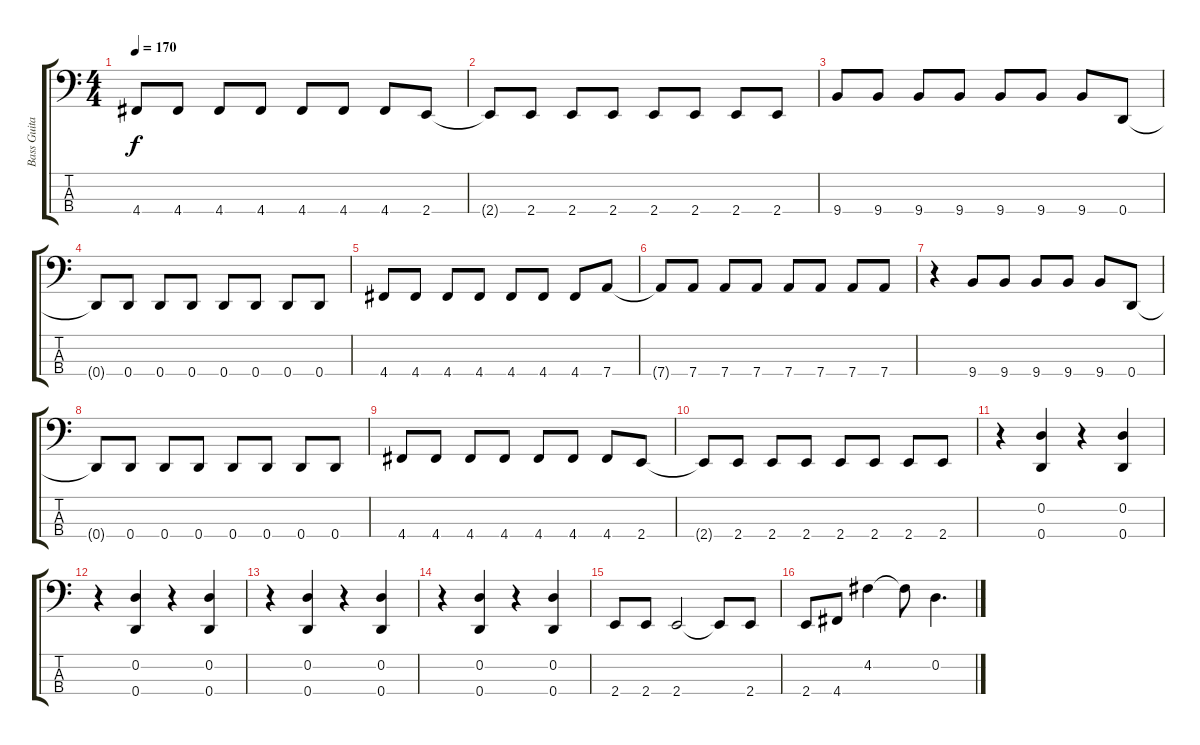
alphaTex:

\track ("Bass Guitar" "Bass Guita") {instrument electricbassfinger}
\staff {score tabs}
\tuning (G2 D2 A1 D1) {hide}
\ts (4 4)
\tempo 170
\clef f4
\ks c
4.4.8{dy f} 4.4.8 4.4.8 4.4.8 4.4.8 4.4.8 4.4.8 2.4.8 |
2.4{t}.8 2.4.8 2.4.8 2.4.8 2.4.8 2.4.8 2.4.8 2.4.8 |
9.4.8 9.4.8 9.4.8 9.4.8 9.4.8 9.4.8 9.4.8 0.4.8 |
0.4{t}.8 0.4.8 0.4.8 0.4.8 0.4.8 0.4.8 0.4.8 0.4.8 |
4.4.8 4.4.8 4.4.8 4.4.8 4.4.8 4.4.8 4.4.8 7.4.8 |
7.4{t}.8 7.4.8 7.4.8 7.4.8 7.4.8 7.4.8 7.4.8 7.4.8 |
r.4 9.4.8 9.4.8 9.4.8 9.4.8 9.4.8 0.4.8 |
0.4{t}.8 0.4.8 0.4.8 0.4.8 0.4.8 0.4.8 0.4.8 0.4.8 |
4.4.8 4.4.8 4.4.8 4.4.8 4.4.8 4.4.8 4.4.8 2.4.8 |
2.4{t}.8 2.4.8 2.4.8 2.4.8 2.4.8 2.4.8 2.4.8 2.4.8 |
r.4 (0.2 0.4).4 r.4 (0.2 0.4).4 |
r.4 (0.2 0.4).4 r.4 (0.2 0.4).4 |
r.4 (0.2 0.4).4 r.4 (0.2 0.4).4 |
r.4 (0.2 0.4).4 r.4 (0.2 0.4).4 |
2.4.8 2.4.8 2.4.2 2.4{t}.8 2.4.8 |
2.4.8 4.4.8 4.2.4 4.2{t}.8 0.2.4{d}
